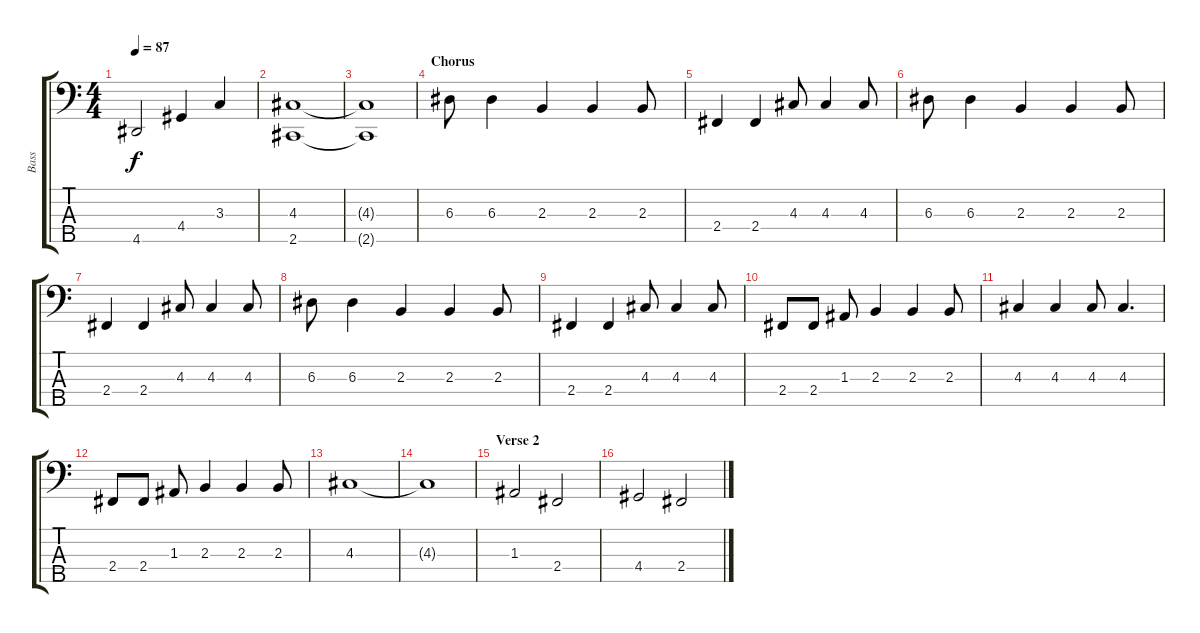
\track ("Bass" "Bass") {instrument electricbassfinger}
\staff {score tabs}
\tuning (G2 D2 A1 E1 B0) {hide}
\ts (4 4)
\tempo 87
\clef f4
\ks c
4.5.2{dy f} 4.4.4 3.3.4 |
(4.3 2.5).1 |
(4.3{t} 2.5{t}).1 |
\section ("" "Chorus")
6.3.8 6.3.4 2.3.4 2.3.4 2.3.8 |
2.4.4 2.4.4 4.3.8 4.3.4 4.3.8 |
6.3.8 6.3.4 2.3.4 2.3.4 2.3.8 |
2.4.4 2.4.4 4.3.8 4.3.4 4.3.8 |
6.3.8 6.3.4 2.3.4 2.3.4 2.3.8 |
2.4.4 2.4.4 4.3.8 4.3.4 4.3.8 |
2.4.8 2.4.8 1.3.8 2.3.4 2.3.4 2.3.8 |
4.3.4 4.3.4 4.3.8 4.3.4{d} |
2.4.8 2.4.8 1.3.8 2.3.4 2.3.4 2.3.8 |
4.3.1 |
4.3{t}.1 |
\section ("" "Verse 2")
1.3.2 2.4.2 |
4.4.2 2.4.2
